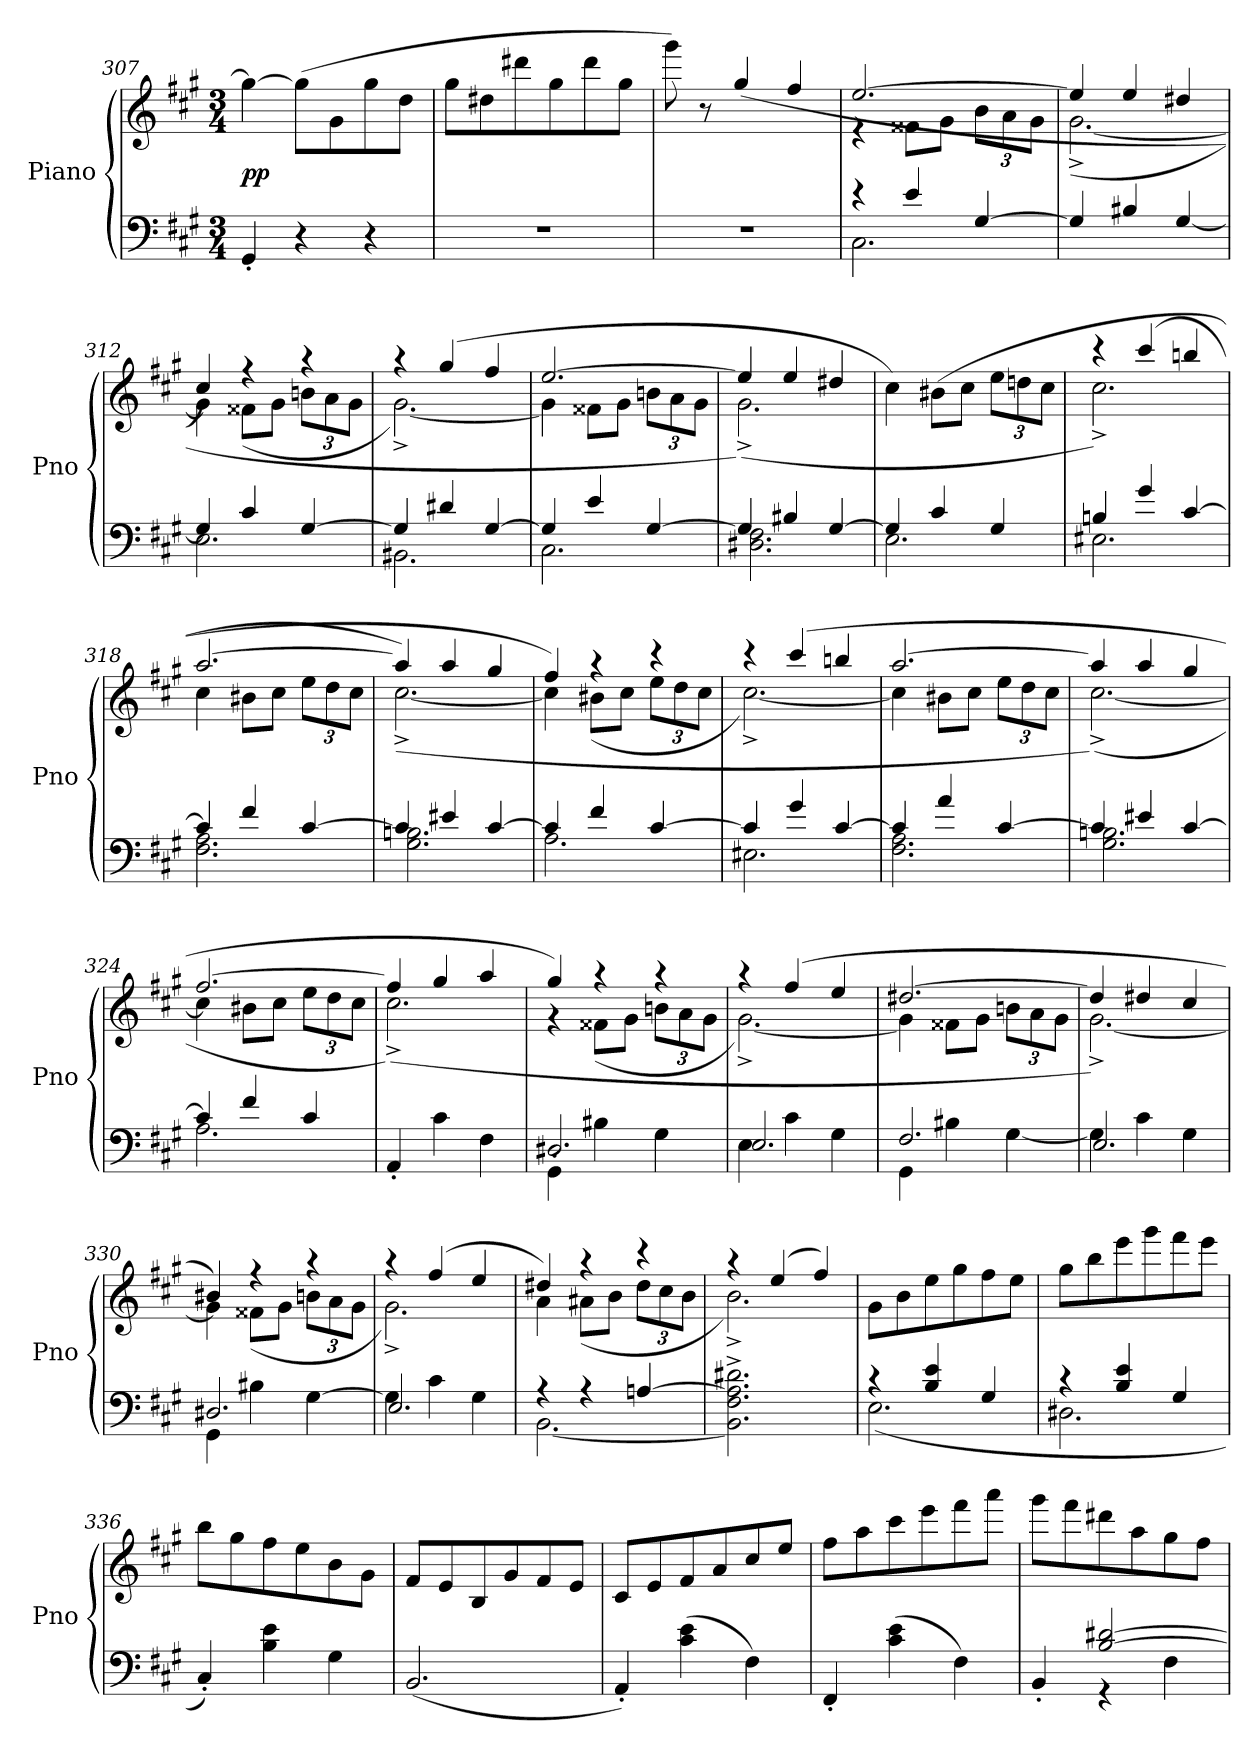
**kern	**kern	**dynam
*part1	*part1	*part1
*staff2	*staff1	*staff1/2
*I"Piano	*	*
*I'Pno	*	*
*clefF4	*clefG2	*
*k[f#c#g#]	*k[f#c#g#]	*
*M3/4	*M3/4	*
=307	=307	=307
4GG#'/	4gg#\_	pp
4r	(8gg#\L]	.
.	8g#\	.
4r	8gg#\	.
.	8dd\J	.
=308	=308	=308
2.r	8gg#\L	.
.	8dd#X\	.
.	8ddd#X\	.
.	8gg#\	.
.	8ddd#\	.
.	8gg#\J	.
=309	=309	=309
2.r	8ggg#\)	.
.	8r	.
.	(4gg#/	.
.	4ff#/	.
=310	=310	=310
*^	*^	*
4r	2.C#\	[2.ee/	4r	.
4e/	.	.	8f##X\L	.
.	.	.	8g#\J	.
[4G#/	.	.	12b\L	.
.	.	.	12a\	.
.	.	.	12g#\J	.
*v	*v	*	*	*
=311	=311	=311	=311
4G#/]	4ee/]	([2.g#^\	.
4B#X/	4ee/	.	.
[4G#/	4dd#X/	.	.
=312	=312	=312	=312
*^	*	*	*
4G#/]	2.E\	4cc#/)	4g#\]	.
4c#/	.	4r	(8f##X\L	.
.	.	.	8g#\J	.
[4G#/	.	4r	12bn\L	.
.	.	.	12a\	.
.	.	.	12g#\J	.
=313	=313	=313	=313	=313
4G#/]	2.BB#X\	4r	[2.g#^\)	.
4d#X/	.	(4gg#/	.	.
[4G#/	.	4ff#/	.	.
=314	=314	=314	=314	=314
4G#/]	2.C#\	[2.ee/	4g#\]	.
4e/	.	.	8f##X\L	.
.	.	.	8g#\J	.
[4G#/	.	.	12bn\L	.
.	.	.	12a\	.
.	.	.	12g#\J	.
=315	=315	=315	=315	=315
4G#/]	2.D#X\ 2.F#\	4ee/]	(2.g#^\)	.
4B#X/	.	4ee/	.	.
[4G#/	.	4dd#X/	.	.
*	*	*v	*v	*
=316	=316	=316	=316
4G#/]	2.E\	4cc#\)	.
4c#/	.	(8b#X\L	.
.	.	8cc#\J	.
4G#/	.	12ee\L	.
.	.	12ddn\	.
.	.	12cc#\J	.
=317	=317	=317	=317
*	*	*^	*
4Bn/	2.E#X\	4r	2.cc#^\)	.
4g#/	.	(4ccc#/	.	.
[4c#/	.	4bbn/	.	.
=318	=318	=318	=318	=318
4c#/]	2.F#\ 2.A\	[2.aa/	4cc#\	.
4f#/	.	.	8b#X\L	.
.	.	.	8cc#\J	.
[4c#/	.	.	12ee\L	.
.	.	.	12dd\	.
.	.	.	12cc#\J	.
=319	=319	=319	=319	=319
4c#/]	2.G#\ 2.Bn\	4aa/]	([2.cc#^\)	.
4e#X/	.	4aa/	.	.
[4c#/	.	4gg#/	.	.
=320	=320	=320	=320	=320
4c#/]	2.A\	4ff#/)	4cc#\]	.
4f#/	.	4r	(8b#X\L	.
.	.	.	8cc#\J	.
[4c#/	.	4r	12ee\L	.
.	.	.	12dd\	.
.	.	.	12cc#\J	.
=321	=321	=321	=321	=321
4c#/]	2.E#X\	4r	[2.cc#^\)	.
4g#/	.	(4ccc#/	.	.
[4c#/	.	4bbn/	.	.
=322	=322	=322	=322	=322
4c#/]	2.F#\ 2.A\	[2.aa/	4cc#\]	.
4a/	.	.	8b#X\L	.
.	.	.	8cc#\J	.
[4c#/	.	.	12ee\L	.
.	.	.	12dd\	.
.	.	.	12cc#\J	.
=323	=323	=323	=323	=323
4c#/]	2.G#\ 2.Bn\	4aa/]	([2.cc#^\)	.
4e#X/	.	4aa/	.	.
[4c#/	.	4gg#/	.	.
=324	=324	=324	=324	=324
4c#/]	2.A\	[2.ff#/	4cc#\]	.
4f#/	.	.	8b#X\L	.
.	.	.	8cc#\J	.
4c#/	.	.	12ee\L	.
.	.	.	12dd\	.
.	.	.	12cc#\J	.
*v	*v	*	*	*
=325	=325	=325	=325
4AA'/	4ff#/]	(2.cc#^\)	.
4c#\	4gg#/	.	.
4F#\	4aa/	.	.
=326	=326	=326	=326
*^	*	*	*
4GG#'\	2.D#X/	4gg#/)	4r	.
4B#X\	.	4r	(8f##X\L	.
.	.	.	8g#\J	.
4G#\	.	4r	12bn\L	.
.	.	.	12a\	.
.	.	.	12g#\J	.
=327	=327	=327	=327	=327
4E\	2.E/	4r	[2.g#^\)	.
4c#\	.	(4ff#/	.	.
4G#\	.	4ee/	.	.
=328	=328	=328	=328	=328
2.F#/	4GG#\	[2.dd#X/	4g#\]	.
.	4B#X\	.	8f##X\L	.
.	.	.	8g#\J	.
.	[4G#\	.	12bn\L	.
.	.	.	12a\	.
.	.	.	12g#\J	.
=329	=329	=329	=329	=329
4G#\]	2.E/	4dd#/]	[2.g#^\)	.
4c#\	.	4dd#X/	.	.
4G#\	.	4cc#/	.	.
=330	=330	=330	=330	=330
4GG#\	2.D#X/	4b#X/)	4g#\]	.
4B#X\	.	4r	(8f##X\L	.
.	.	.	8g#\J	.
[4G#\	.	4r	12bn\L	.
.	.	.	12a\	.
.	.	.	12g#\J	.
=331	=331	=331	=331	=331
4G#\]	2.E/	4r	2.g#^\)	.
4c#\	.	(4ff#/	.	.
4G#\	.	4ee/	.	.
=332	=332	=332	=332	=332
4r	[2.BB\	4dd#X/)	4a\	.
4r	.	4r	(8a#X\L	.
.	.	.	8b\J	.
[4An/	.	4r	12dd#\L	.
.	.	.	12cc#\	.
.	.	.	12b\J	.
*v	*v	*	*	*
=333	=333	=333	=333
2.BB]^\ 2.F#^\ 2.A]^\ 2.d#X^\	4r	2.b^\)	.
.	(4ee/	.	.
.	4ff#/)	.	.
*	*v	*v	*
=334	=334	=334
*^	*	*
4r	(2.E\	8g#\L	.
.	.	8b\	.
4B/ 4e/	.	8ee\	.
.	.	8gg#\	.
4G#/	.	8ff#\	.
.	.	8ee\J	.
=335	=335	=335	=335
4r	2.D#X\	8gg#\L	.
.	.	8bb\	.
4B/ 4e/	.	8eee\	.
.	.	8ggg#\	.
4G#/	.	8fff#\	.
.	.	8eee\J	.
*v	*v	*	*
=336	=336	=336
4C#'/)	8bb\L	.
.	8gg#\	.
4B\ 4e\	8ff#\	.
.	8ee\	.
4G#\	8b\	.
.	8g#\J	.
=337	=337	=337
(2.BB/	8f#/L	.
.	8e/	.
.	8B/	.
.	8g#/	.
.	8f#/	.
.	8e/J	.
=338	=338	=338
4AA'/)	8c#/L	.
.	8e/	.
(4c#\ 4e\	8f#/	.
.	8a/	.
4F#\)	8cc#/	.
.	8ee/J	.
=339	=339	=339
4FF#'/	8ff#\L	.
.	8aa\	.
(4c#\ 4e\	8ccc#\	.
.	8eee\	.
4F#\)	8fff#\	.
.	8aaa\J	.
=340	=340	=340
*^	*	*
4BB'/	4ryy	8ggg#\L	.
.	.	8fff#\	.
[2B/ [2d#X/	4r	8ddd#X\	.
.	.	8aa\	.
.	4F#\	8gg#\	.
.	.	8ff#\J	.
*v	*v	*	*
=	=	=
*-	*-	*-
